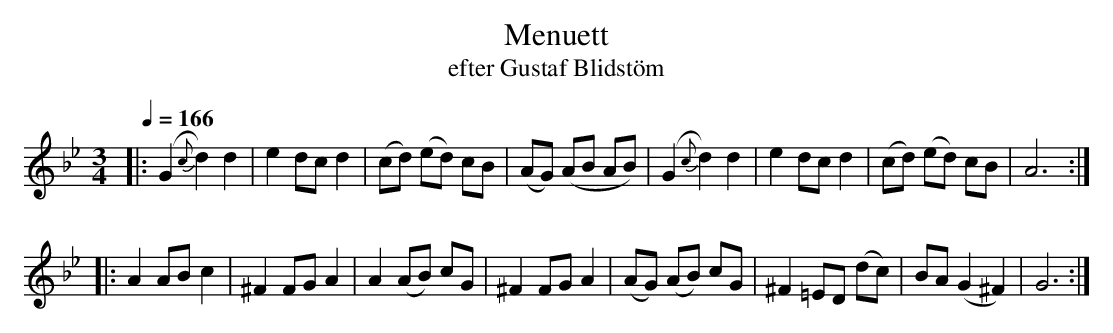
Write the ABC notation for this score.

X:1
T:Menuett
T:efter Gustaf Blidstöm
M:3/4
K:Gm
L:1/8
Q:1/4 = 166
|:(G2 {c}d2) d2 | e2 dc d2| (cd) (ed) cB |(AG) (AB AB)| (G2 {c}d2) d2 | e2 dc d2| (cd) (ed) cB | A6 :|
|: A2 AB c2| ^F2 FG A2| A2 (AB) cG | ^F2 FG A2| (AG) (AB) cG | ^F2 =ED (dc) | BA (G2 ^F2) | G6 :|
